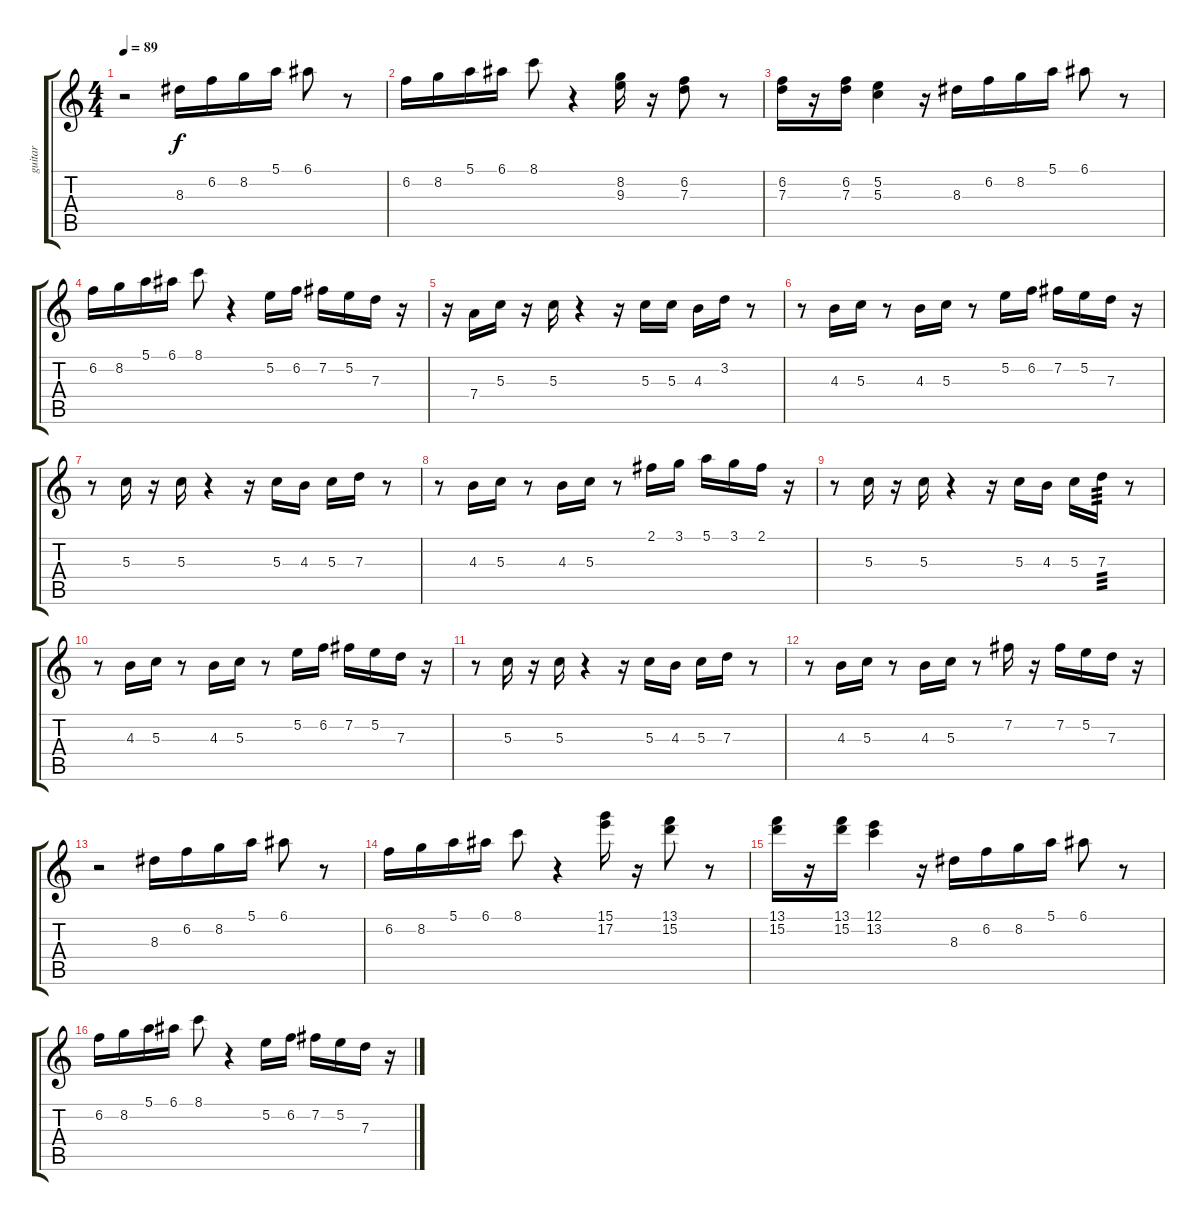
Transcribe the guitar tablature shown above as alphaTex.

\track ("guitar" "guitar") {instrument electricguitarjazz}
\staff {score tabs}
\tuning (E4 B3 G3 D3 A2 E2) {hide}
\ts (4 4)
\tempo 89
\clef g2
\ks c
r.2{dy f instrument electricguitarjazz} 8.3.16 6.2.16 8.2.16 5.1.16 6.1.8 r.8 |
6.2.16 8.2.16 5.1.16 6.1.16 8.1.8 r.4 (8.2 9.3).16 r.16 (6.2 7.3).8 r.8 |
(6.2 7.3).16 r.16 (6.2 7.3).16 (5.2 5.3).4 r.16 8.3.16 6.2.16 8.2.16 5.1.16 6.1.8 r.8 |
6.2.16 8.2.16 5.1.16 6.1.16 8.1.8 r.4 5.2.16 6.2.16 7.2.16 5.2.16 7.3.16 r.16 |
r.16 7.4.16 5.3.16 r.16 5.3.16 r.4 r.16 5.3.16 5.3.16 4.3.16 3.2.16 r.8 |
r.8 4.3.16 5.3.16 r.8 4.3.16 5.3.16 r.8 5.2.16 6.2.16 7.2.16 5.2.16 7.3.16 r.16 |
r.8 5.3.16 r.16 5.3.16 r.4 r.16 5.3.16 4.3.16 5.3.16 7.3.16 r.8 |
r.8 4.3.16 5.3.16 r.8 4.3.16 5.3.16 r.8 2.1.16 3.1.16 5.1.16 3.1.16 2.1.16 r.16 |
r.8 5.3.16 r.16 5.3.16 r.4 r.16 5.3.16 4.3.16 5.3.16 7.3.16{tp 3} r.8 |
r.8 4.3.16 5.3.16 r.8 4.3.16 5.3.16 r.8 5.2.16 6.2.16 7.2.16 5.2.16 7.3.16 r.16 |
r.8 5.3.16 r.16 5.3.16 r.4 r.16 5.3.16 4.3.16 5.3.16 7.3.16 r.8 |
r.8 4.3.16 5.3.16 r.8 4.3.16 5.3.16 r.8 7.2.16 r.16 7.2.16 5.2.16 7.3.16 r.16 |
r.2 8.3.16 6.2.16 8.2.16 5.1.16 6.1.8 r.8 |
6.2.16 8.2.16 5.1.16 6.1.16 8.1.8 r.4 (15.1 17.2).16 r.16 (13.1 15.2).8 r.8 |
(13.1 15.2).16 r.16 (13.1 15.2).16 (12.1 13.2).4 r.16 8.3.16 6.2.16 8.2.16 5.1.16 6.1.8 r.8 |
6.2.16 8.2.16 5.1.16 6.1.16 8.1.8 r.4 5.2.16 6.2.16 7.2.16 5.2.16 7.3.16 r.16
